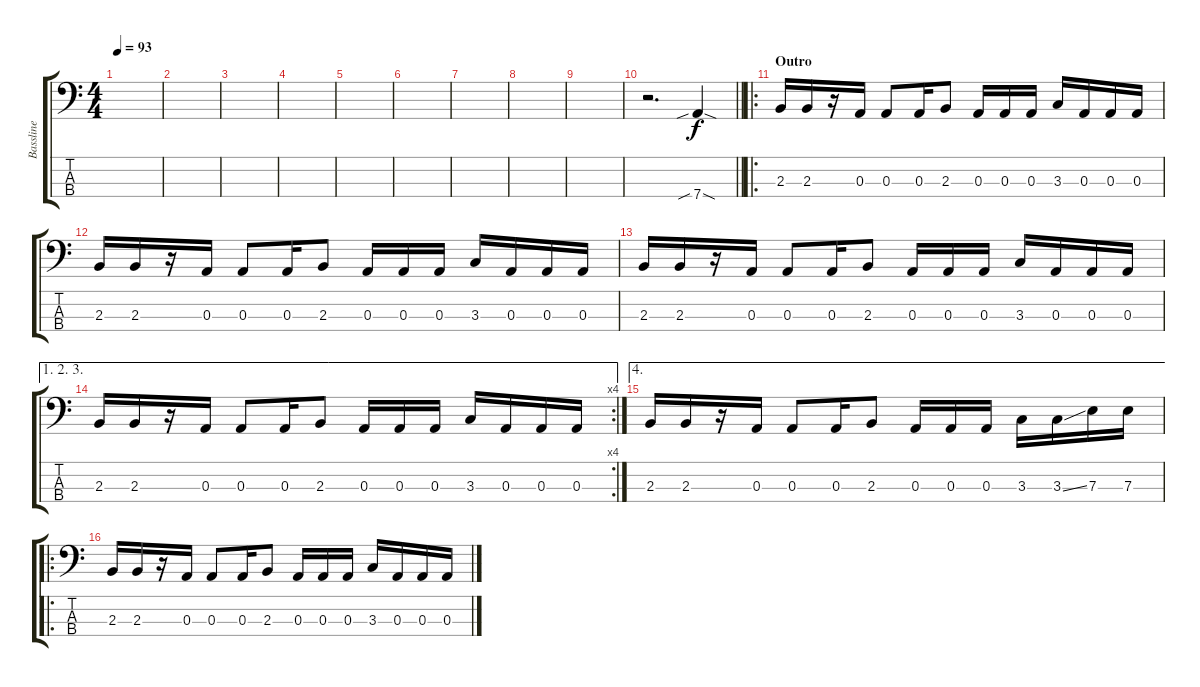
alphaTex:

\track ("Bassline" "Bassline") {instrument electricbassfinger}
\staff {score tabs}
\tuning (G2 D2 A1 D1) {hide}
\ts (4 4)
\tempo 93
\clef f4
\ks c
|
|
|
|
|
|
|
|
|
\barLineRight lightlight
r.2{d} 7.4{sib sod}.4 |
\ro
\section ("" "Outro")
2.3.16 2.3.16 r.16 0.3.16 0.3.8 0.3.16 2.3.8 0.3.16 0.3.16 0.3.16 3.3.16 0.3.16 0.3.16 0.3.16 |
2.3.16 2.3.16 r.16 0.3.16 0.3.8 0.3.16 2.3.8 0.3.16 0.3.16 0.3.16 3.3.16 0.3.16 0.3.16 0.3.16 |
2.3.16 2.3.16 r.16 0.3.16 0.3.8 0.3.16 2.3.8 0.3.16 0.3.16 0.3.16 3.3.16 0.3.16 0.3.16 0.3.16 |
\ae (1 2 3)
\rc 4
2.3.16 2.3.16 r.16 0.3.16 0.3.8 0.3.16 2.3.8 0.3.16 0.3.16 0.3.16 3.3.16 0.3.16 0.3.16 0.3.16 |
\ae 4
2.3.16 2.3.16 r.16 0.3.16 0.3.8 0.3.16 2.3.8 0.3.16 0.3.16 0.3.16 3.3.16 3.3{ss}.16 7.3.16 7.3.16 |
\ro
2.3.16 2.3.16 r.16 0.3.16 0.3.8 0.3.16 2.3.8 0.3.16 0.3.16 0.3.16 3.3.16 0.3.16 0.3.16 0.3.16
